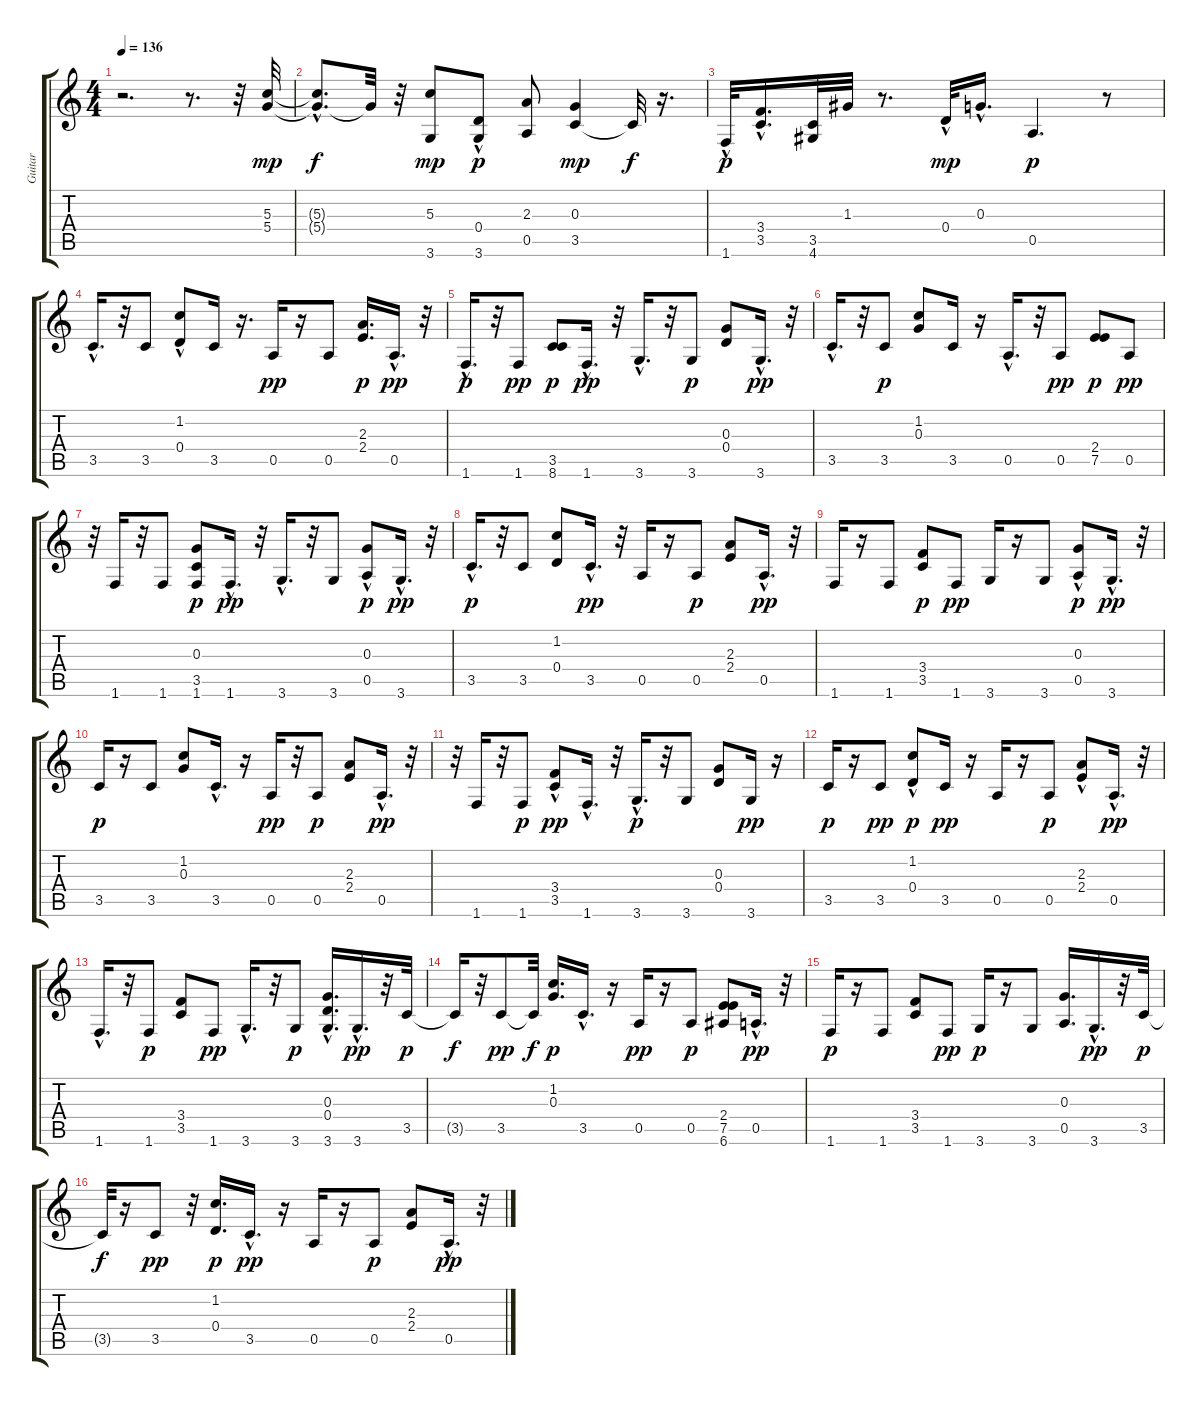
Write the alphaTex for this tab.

\track ("Guitar" "Guitar") {instrument overdrivenguitar}
\staff {score tabs}
\tuning (E4 B3 G3 D3 A2 E2) {hide}
\ts (4 4)
\tempo 136
\clef g2
\ks c
r.2{d dy mp instrument overdrivenguitar} r.8{d} r.32 (5.3 5.4).32 |
(5.3{hac t} 5.4{hac t}).8{d dy f} 5.4{t}.32 r.32 (5.3 3.6).8{dy mp} (0.4{hac} 3.6).8{dy p} (2.3 0.5).8 (0.3 3.5).4{dy mp} 3.5{t}.32{dy f} r.16{d} |
1.6{hac}.32{dy p} (3.4{hac} 3.5{hac}).16{d} (3.5 4.6).32 1.3.32 r.8{d} 0.4{hac}.32{dy mp} 0.3{hac}.16{d} 0.5.4{d dy p} r.8 |
3.5{hac}.16{d} r.32 3.5.8 (1.2 0.4{hac}).8 3.5.16 r.16{d} 0.5.16{dy pp} r.16 0.5.8 (2.3 2.4).16{d dy p} 0.5{hac}.16{d dy pp} r.32 |
1.6{hac}.16{d dy p} r.32 1.6.8{dy pp} (3.5 8.6).8{dy p} 1.6{hac}.16{d dy pp} r.32 3.6{hac}.16{d} r.32 3.6.8{dy p} (0.3 0.4).8 3.6{hac}.16{d dy pp} r.32 |
3.5{hac}.16{d} r.32 3.5.8{dy p} (1.2 0.3).8 3.5.16 r.16 0.5{hac}.16{d} r.32 0.5.8{dy pp} (2.4 7.5).8{dy p} 0.5.8{dy pp} |
r.32 1.6.16 r.32 1.6.8 (0.3 3.5 1.6).8{dy p} 1.6{hac}.16{d dy pp} r.32 3.6{hac}.16{d} r.32 3.6.8 (0.3{hac} 0.5).8{dy p} 3.6{hac}.16{d dy pp} r.32 |
3.5{hac}.16{d dy p} r.32 3.5.8 (1.2 0.4).8 3.5{hac}.16{d dy pp} r.32 0.5.16 r.16 0.5.8{dy p} (2.3 2.4).8 0.5{hac}.16{d dy pp} r.32 |
1.6.16 r.16 1.6.8 (3.4 3.5).8{dy p} 1.6.8{dy pp} 3.6.16 r.16 3.6.8 (0.3{hac} 0.5).8{dy p} 3.6{hac}.16{d dy pp} r.32 |
3.5.16{dy p} r.16 3.5.8 (1.2 0.3).8 3.5{hac}.16{d} r.16 0.5.16{dy pp} r.32 0.5.8{dy p} (2.3 2.4).8 0.5{hac}.16{d dy pp} r.32 |
r.32 1.6.16 r.32 1.6.8{dy p} (3.4{hac} 3.5).8{dy pp} 1.6{hac}.16{d} r.32 3.6{hac}.16{d dy p} r.32 3.6.8 (0.3 0.4).8 3.6.16{dy pp} r.16 |
3.5.16{dy p} r.16 3.5.8{dy pp} (1.2 0.4{hac}).8{dy p} 3.5.16{dy pp} r.16 0.5.16 r.16 0.5.8{dy p} (2.3{hac} 2.4).8 0.5{hac}.16{d dy pp} r.32 |
1.6{hac}.16{d} r.32 1.6.8{dy p} (3.4 3.5).8 1.6.8{dy pp} 3.6{hac}.16{d} r.32 3.6.8{dy p} (0.3 0.4{hac} 3.6{hac}).16{d} 3.6{hac}.16{d dy pp} r.32 3.5.32{dy p} |
3.5{t}.16{dy f} r.32 3.5.8{dy pp} 3.5{t}.32{dy f} (1.2 0.3).16{d dy p} 3.5{hac}.16{d} r.16 0.5.16{dy pp} r.16 0.5.8{dy p} (2.4 7.5 6.6).8 0.5{hac}.16{d dy pp} r.32 |
1.6.16{dy p} r.16 1.6.8 (3.4 3.5).8 1.6.8{dy pp} 3.6.16{dy p} r.16 3.6.8 (0.3 0.5).16{d} 3.6{hac}.16{d dy pp} r.32 3.5.32{dy p} |
3.5{t}.32{dy f} r.16 3.5.8{dy pp} r.32 (1.2 0.4).16{d dy p} 3.5{hac}.16{d dy pp} r.16 0.5.16 r.16 0.5.8{dy p} (2.3 2.4).8 0.5{hac}.16{d dy pp} r.32
